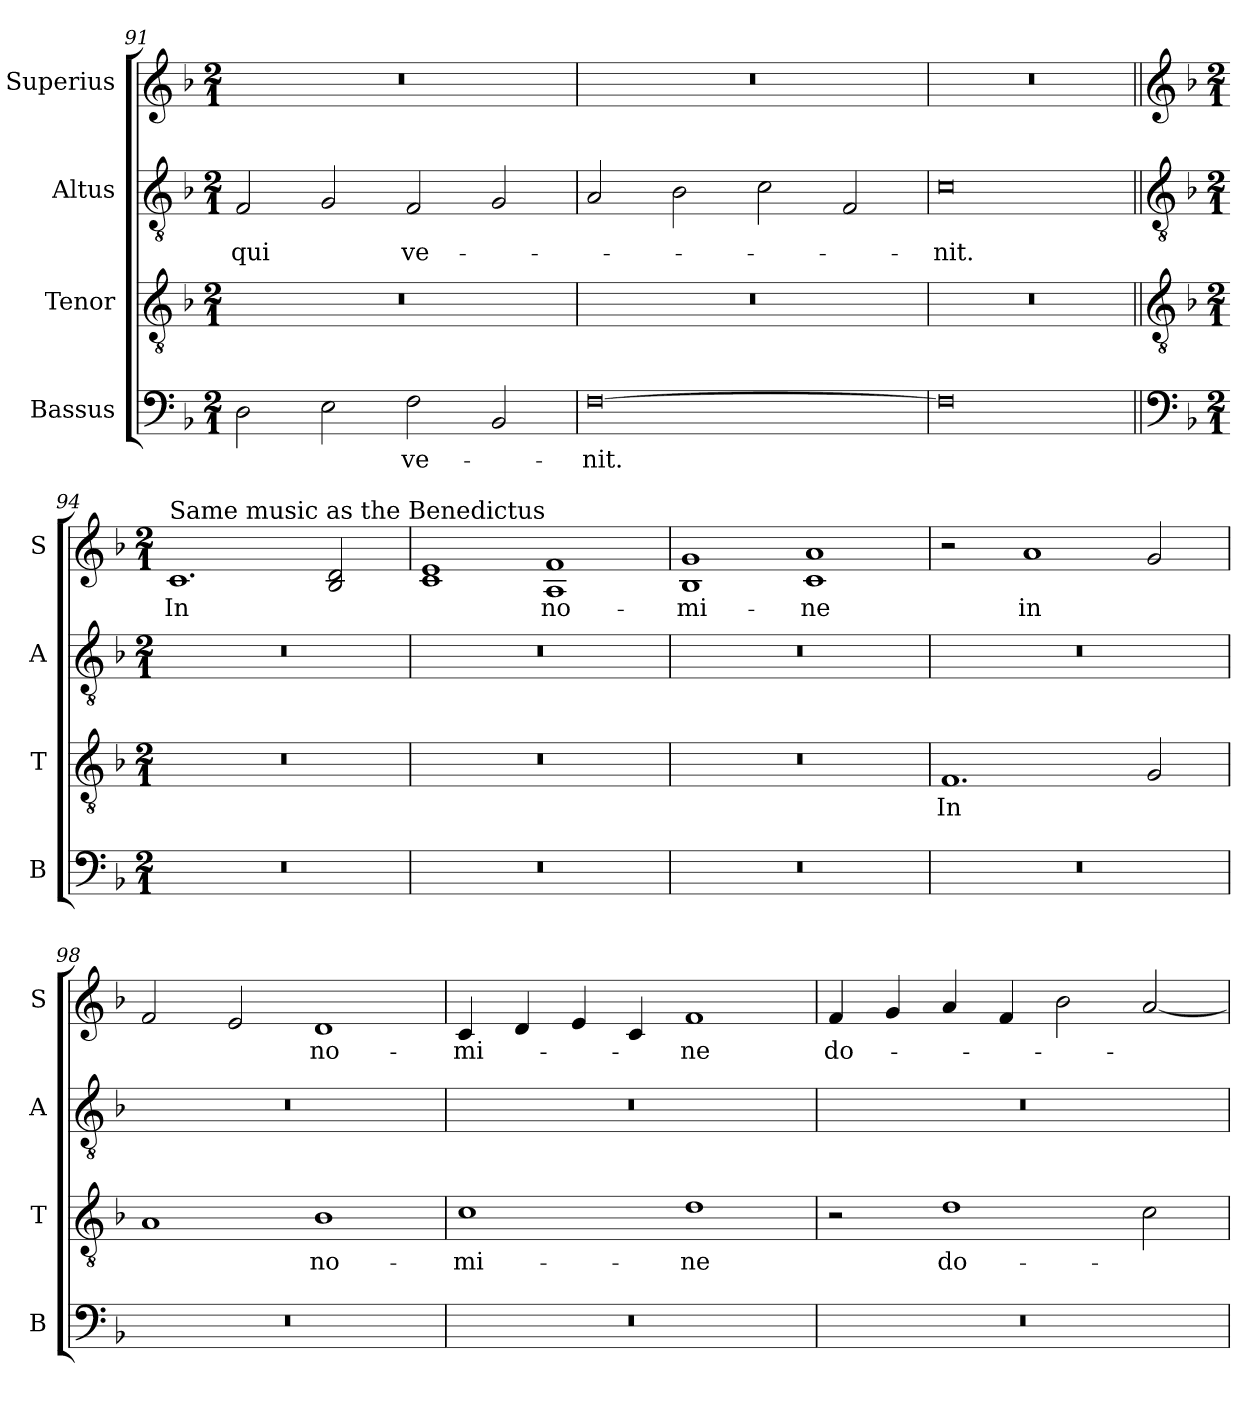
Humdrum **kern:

**kern	**text	**kern	**text	**kern	**text	**kern	**text
*part4	*part4	*part3	*part3	*part2	*part2	*part1	*part1
*staff4	*staff4	*staff3	*staff3	*staff2	*staff2	*staff1	*staff1
*I"Bassus	*	*I"Tenor	*	*I"Altus	*	*I"Superius	*
*I'B	*	*I'T	*	*I'A	*	*I'S	*
*clefF4	*	*clefGv2	*	*clefGv2	*	*clefG2	*
*k[b-]	*	*k[b-]	*	*k[b-]	*	*k[b-]	*
*M2/1	*	*M2/1	*	*M2/1	*	*M2/1	*
=91	=91	=91	=91	=91	=91	=91	=91
2D\	.	0r	.	2F/	qui	0r	.
2E\	.	.	.	2G/	.	.	.
2F\	ve-	.	.	2F/	ve-	.	.
2BB-/	.	.	.	2G/	.	.	.
=92	=92	=92	=92	=92	=92	=92	=92
[0F	-nit.	0r	.	2A/	.	0r	.
.	.	.	.	2B-\	.	.	.
.	.	.	.	2c\	.	.	.
.	.	.	.	2F/	.	.	.
=93	=93	=93	=93	=93	=93	=93	=93
0F]	.	0r	.	0c	-nit.	0r	.
!!LO:LB:g=z
=94||	=94||	=94||	=94||	=94||	=94||	=94||	=94||
*clefF4	*	*clefGv2	*	*clefGv2	*	*clefG2	*
*k[b-]	*	*k[b-]	*	*k[b-]	*	*k[b-]	*
*M2/1	*	*M2/1	*	*M2/1	*	*M2/1	*
!	!	!	!	!	!	!LO:TX:a:t=Same music as the Benedictus	!
0r	.	0r	.	0r	.	1.c	In
.	.	.	.	.	.	2B-/ 2d/	.
=96	=96	=96	=96	=96	=96	=96	=96
0r	.	0r	.	0r	.	1c 1e	.
.	.	.	.	.	.	1A 1f	no-
=96	=96	=96	=96	=96	=96	=96	=96
0r	.	0r	.	0r	.	1B- 1g	-mi-
.	.	.	.	.	.	1c 1a	-ne
=97	=97	=97	=97	=97	=97	=97	=97
0r	.	1.F	In	0r	.	2r	.
.	.	.	.	.	.	1a	in
.	.	2G/	.	.	.	2g/	.
=98	=98	=98	=98	=98	=98	=98	=98
0r	.	1A	.	0r	.	2f/	.
.	.	.	.	.	.	2e/	.
.	.	1B-	no-	.	.	1d	no-
=99	=99	=99	=99	=99	=99	=99	=99
0r	.	1c	-mi-	0r	.	4c/	-mi-
.	.	.	.	.	.	4d/	.
.	.	.	.	.	.	4e/	.
.	.	.	.	.	.	4c/	.
.	.	1d	-ne	.	.	1f	-ne
=100	=100	=100	=100	=100	=100	=100	=100
0r	.	2r	.	0r	.	4f/	do-
.	.	.	.	.	.	4g/	.
.	.	1d	do-	.	.	4a/	.
.	.	.	.	.	.	4f/	.
.	.	.	.	.	.	2b-\	.
.	.	2c\	.	.	.	[2a/	.
=	=	=	=	=	=	=	=
*-	*-	*-	*-	*-	*-	*-	*-
